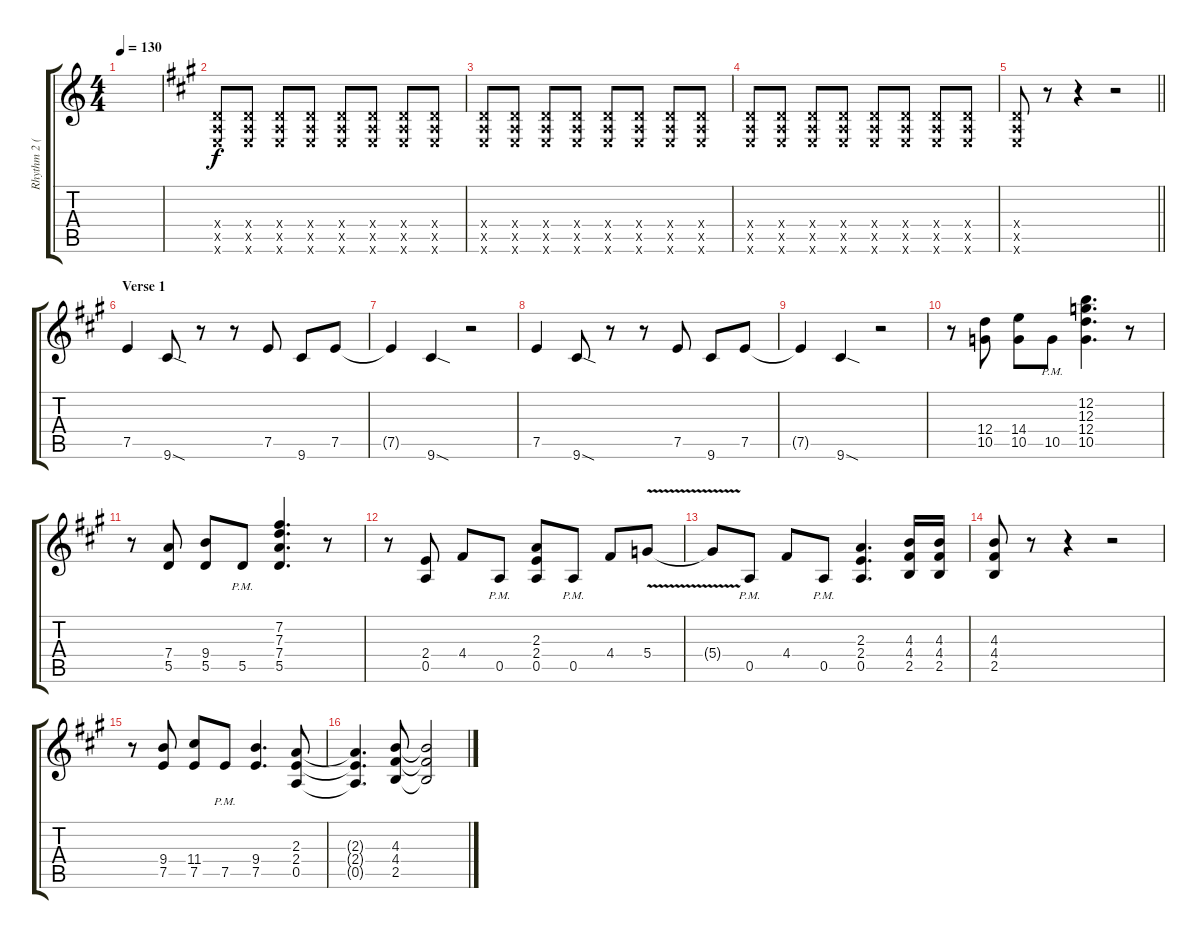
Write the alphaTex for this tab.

\track ("Rhythm 2 (right)" "Rhythm 2 (") {mute instrument acousticguitarsteel}
\staff {score tabs}
\tuning (E4 B3 G3 D3 A2 E2) {hide}
\ts (4 4)
\tempo 130
\clef g2
\ks c
|
\ks a
(0.4{x} 0.5{x} 0.6{x}).8 (0.4{x} 0.5{x} 0.6{x}).8 (0.4{x} 0.5{x} 0.6{x}).8 (0.4{x} 0.5{x} 0.6{x}).8 (0.4{x} 0.5{x} 0.6{x}).8 (0.4{x} 0.5{x} 0.6{x}).8 (0.4{x} 0.5{x} 0.6{x}).8 (0.4{x} 0.5{x} 0.6{x}).8 |
(0.4{x} 0.5{x} 0.6{x}).8 (0.4{x} 0.5{x} 0.6{x}).8 (0.4{x} 0.5{x} 0.6{x}).8 (0.4{x} 0.5{x} 0.6{x}).8 (0.4{x} 0.5{x} 0.6{x}).8 (0.4{x} 0.5{x} 0.6{x}).8 (0.4{x} 0.5{x} 0.6{x}).8 (0.4{x} 0.5{x} 0.6{x}).8 |
(0.4{x} 0.5{x} 0.6{x}).8 (0.4{x} 0.5{x} 0.6{x}).8 (0.4{x} 0.5{x} 0.6{x}).8 (0.4{x} 0.5{x} 0.6{x}).8 (0.4{x} 0.5{x} 0.6{x}).8 (0.4{x} 0.5{x} 0.6{x}).8 (0.4{x} 0.5{x} 0.6{x}).8 (0.4{x} 0.5{x} 0.6{x}).8 |
\barLineRight lightlight
(0.4{x} 0.5{x} 0.6{x}).8 r.8 r.4 r.2 |
\section ("" "Verse 1")
7.5.4 9.6{sod}.8 r.8 r.8 7.5.8 9.6.8 7.5.8 |
7.5{t}.4 9.6{sod}.4 r.2 |
7.5.4 9.6{sod}.8 r.8 r.8 7.5.8 9.6.8 7.5.8 |
7.5{t}.4 9.6{sod}.4 r.2 |
r.8 (12.4 10.5).8 (14.4 10.5).8 10.5{pm}.8 (12.2 12.3 12.4 10.5).4{d} r.8 |
r.8 (7.4 5.5).8 (9.4 5.5).8 5.5{pm}.8 (7.2 7.3 7.4 5.5).4{d} r.8 |
r.8 (2.4 0.5).8 4.4.8 0.5{pm}.8 (2.3 2.4 0.5).8 0.5{pm}.8 4.4.8 5.4{v}.8 |
5.4{v t}.8 0.5{pm}.8 4.4.8 0.5{pm}.8 (2.3 2.4 0.5).4{d} (4.3 4.4 2.5).16 (4.3 4.4 2.5).16 |
(4.3 4.4 2.5).8 r.8 r.4 r.2 |
r.8 (9.4 7.5).8 (11.4 7.5).8 7.5{pm}.8 (9.4 7.5).4{d} (2.3 2.4 0.5).8 |
(2.3{t} 2.4{t} 0.5{t}).4{d} (4.3 4.4 2.5).8 (4.3{t} 4.4{t} 2.5{t}).2
